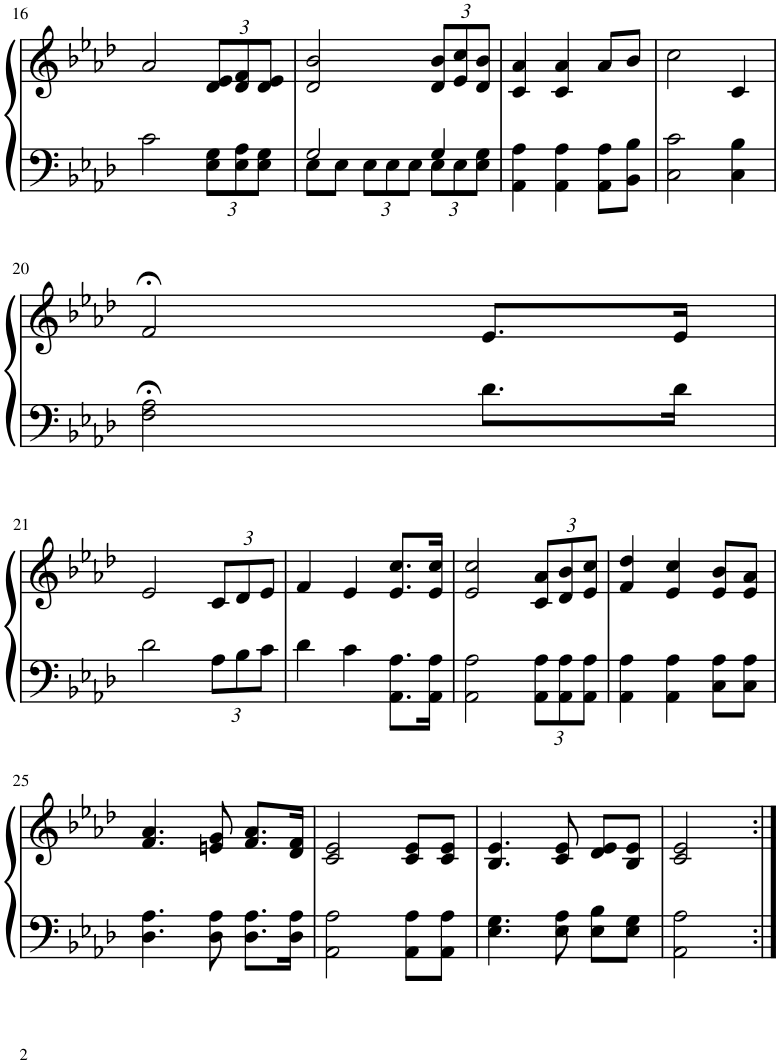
**kern	**kern
*part1	*part1
*staff2	*staff1
*I"Piano	*
*I'Pno.	*
!!LO:PB:g=z
*clefF4	*clefG2
*k[b-e-a-d-]	*k[b-e-a-d-]
*M3/4	*M3/4
=16	=16
2c\	2a-/
*Xbrackettup	*Xbrackettup
12E-\ 12G\L	12d-/ 12e-/L
12E-\ 12A-\	12d-/ 12f/
12E-\ 12G\J	12d-/ 12e-/J
=17	=17
*^	*
2G/	8E-\L	2d-/ 2b-/
.	8E-\J	.
.	12E-\L	.
.	12E-\	.
.	12E-\J	.
4G/	12E-\L	12d-/ 12b-/L
.	12E-\	12e-/ 12cc/
.	12E-\ 12G\J	12d-/ 12b-/J
*v	*v	*
=18	=18
4AA-\ 4A-\	4c/ 4a-/
4AA-\ 4A-\	4c/ 4a-/
8AA-\ 8A-\L	8a-/L
8BB-\ 8B-\J	8b-/J
=19	=19
2C\ 2c\	2cc\
4C\ 4B-\	4c/
!!LO:LB:g=z
=20	=20
2F\;< 2A-\;<	2f;</
8.d-\L	8.e-/L
16d-\Jk	16e-/Jk
!!LO:LB:g=z
=21	=21
2d-\	2e-/
12A-\L	12c/L
12B-\	12d-/
12c\J	12e-/J
=22	=22
4d-\	4f/
4c\	4e-/
8.AA-\ 8.A-\L	8.e-/ 8.cc/L
16AA-\ 16A-\Jk	16e-/ 16cc/Jk
=23	=23
2AA-\ 2A-\	2e-/ 2cc/
12AA-\ 12A-\L	12c/ 12a-/L
12AA-\ 12A-\	12d-/ 12b-/
12AA-\ 12A-\J	12e-/ 12cc/J
=24	=24
4AA-\ 4A-\	4f/ 4dd-/
4AA-\ 4A-\	4e-/ 4cc/
8C\ 8A-\L	8e-/ 8b-/L
8C\ 8A-\J	8e-/ 8a-/J
!!LO:LB:g=z
=25	=25
4.D-\ 4.A-\	4.f/ 4.a-/
8D-\ 8A-\	8en/ 8g/
8.D-\ 8.A-\L	8.f/ 8.a-/L
16D-\ 16A-\Jk	16d-/ 16f/Jk
=26	=26
2AA-\ 2A-\	2c/ 2e-/
8AA-\ 8A-\L	8c/ 8e-/L
8AA-\ 8A-\J	8c/ 8e-/J
=27	=27
4.E-\ 4.G\	4.B-/ 4.e-/
8E-\ 8A-\	8c/ 8e-/
8E-\ 8B-\L	8d-/ 8e-/L
8E-\ 8G\J	8B-/ 8e-/J
=28	=28
2AA-\ 2A-\	2c/ 2e-/
=:|!	=:|!
*-	*-
